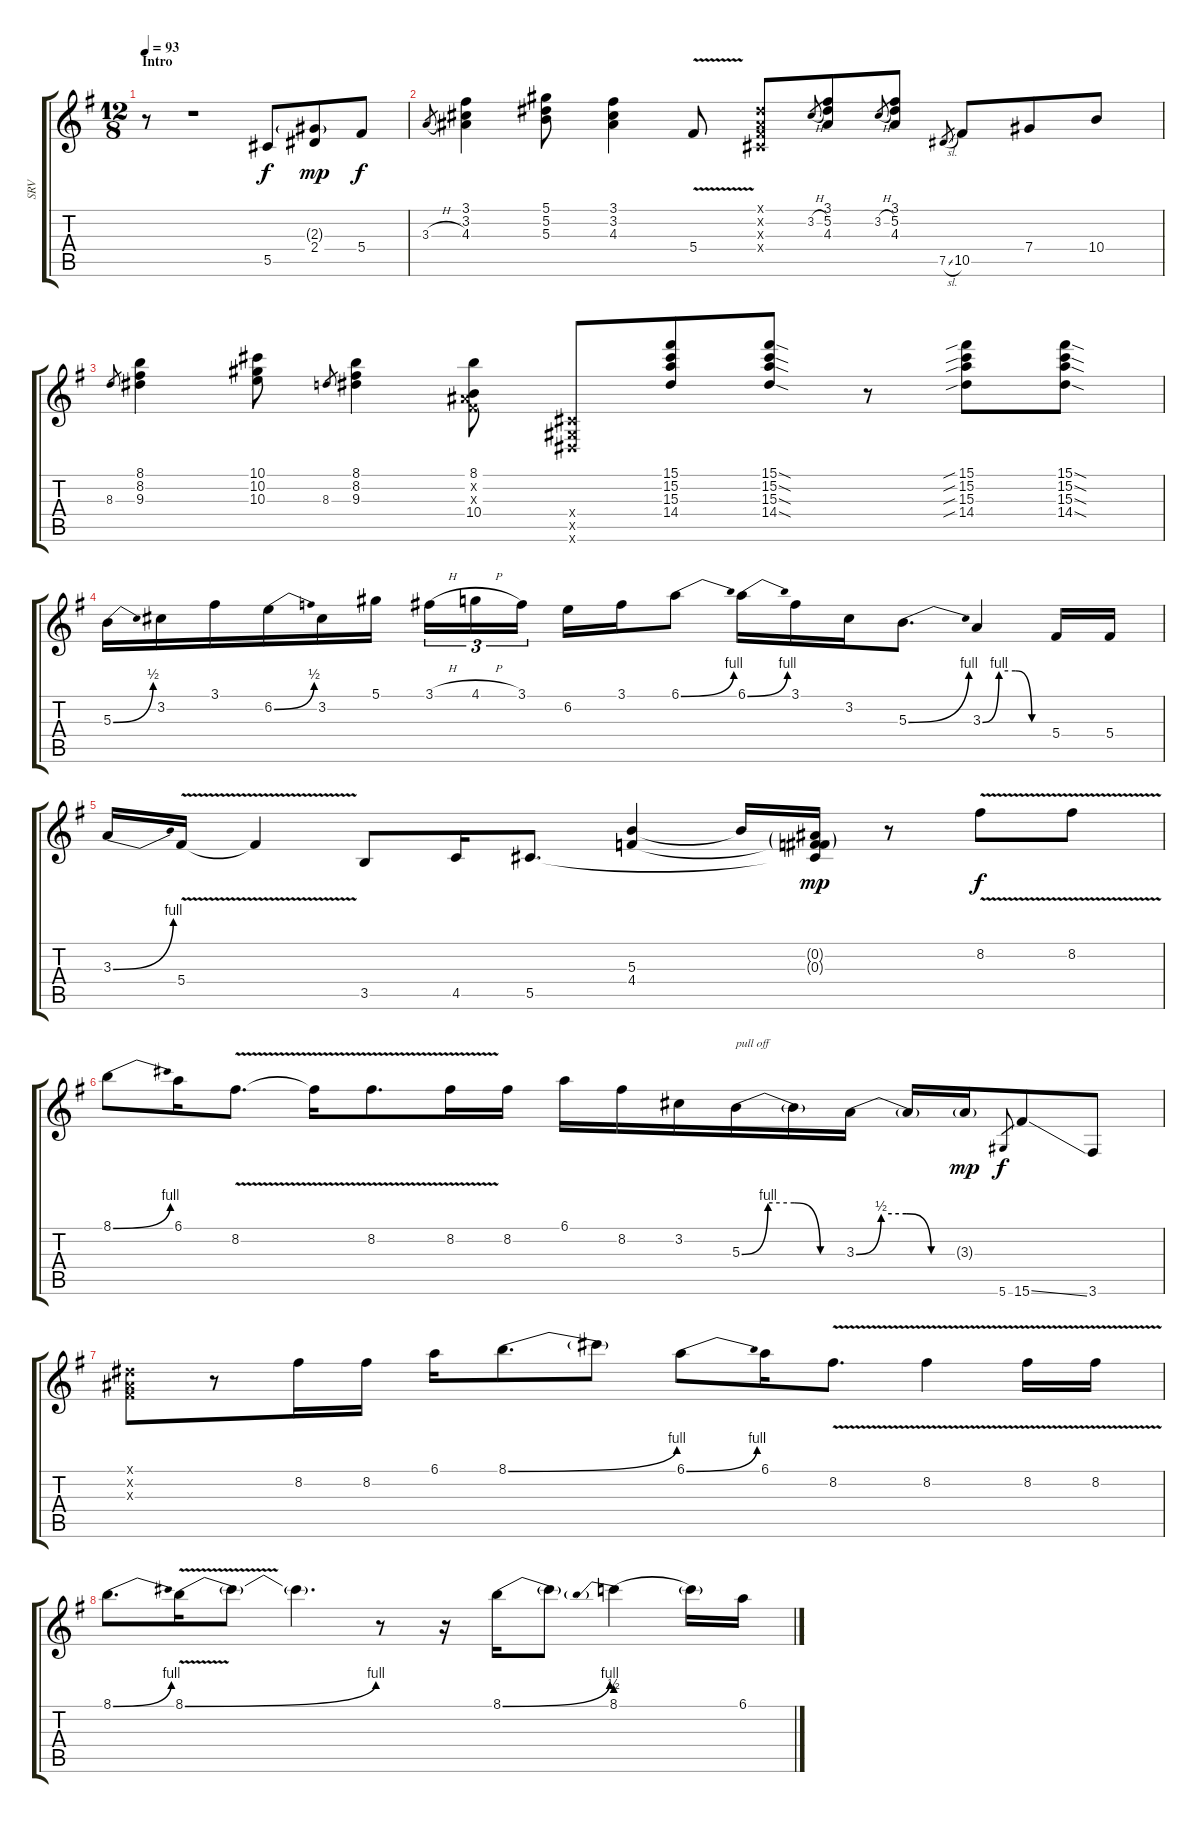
\track ("SRV" "SRV") {instrument distortionguitar}
\staff {score tabs}
\tuning (Eb4 Bb3 Gb3 Db3 Ab2 Eb2) {hide}
\ts (12 8)
\section ("" "Intro")
\tempo 93
\clef g2
\ks g
r.8{dy f instrument distortionguitar} r.1 5.5.8 (2.3{g} 2.4).8{dy mp} 5.4.8{dy f} |
3.3{h}.8{gr} (3.1 3.2 4.3).4 (5.1 5.2 5.3).8 (3.1 3.2 4.3).4 5.4{v}.8 (0.1{x} 0.2{x} 0.3{x} 0.4{x}).8 3.2{h}.8{gr} (3.1 5.2 4.3).8 3.2{h}.8{gr} (3.1 5.2 4.3).8 7.5{sl}.8{gr} 10.5.8 7.4.8 10.4.8 |
8.3.8{gr} (8.1 8.2 9.3).4 (10.1 10.2 10.3).8 8.3.8{gr} (8.1 8.2 9.3).4 (8.1 0.2{x} 0.3{x} 10.4).8 (0.4{x} 0.5{x} 0.6{x}).8 (15.1 15.2 15.3 14.4).8 (15.1{sod} 15.2{sod} 15.3{sod} 14.4{sod}).8 r.8 (15.1{sib} 15.2{sib} 15.3{sib} 14.4{sib}).8 (15.1{sod} 15.2{sod} 15.3{sod} 14.4{sod}).8 |
5.3{be (bend 0 0 60 2)}.16 3.2.16 3.1.16 6.2{be (bend 0 0 60 2)}.16 3.2.16 5.1.16 3.1{h}.16{tu (3 2)} 4.1{h}.16{tu (3 2)} 3.1.16{tu (3 2)} 6.2.16 3.1.16 6.1{be (bend 0 0 60 4)}.8 6.1{be (bend 0 0 60 4)}.16 3.1.16 3.2.16 5.3{be (bend 0 0 60 4)}.8{d} 3.3{be (custom 0 0 15 4 30 4 45 0 60 0)}.4 5.4.16 5.4.16 |
3.3{be (bend 0 0 60 4)}.16 5.4{v}.16 5.4{t}.4 3.5.8 4.5.16 5.5.8{d} (5.3 4.4).4 5.3{t}.16 (0.2{g} 0.3{g} 4.4{t} 5.5{t}).16{dy mp} r.8 8.2{v}.8{dy f} 8.2{v}.8 |
8.1{be (bend 0 0 60 4)}.8 6.1.16 8.2{v}.8{d} 8.2{t}.16 8.2{v}.8{d} 8.2{v}.16 8.2.16 6.1.16 8.2.16 3.2.16 5.3{be (custom 0 0 15 4 30 4 45 0 60 0)}.16{txt "pull off"} 5.3{t}.16 3.3{be (custom 0 0 15 2 30 2 45 0 60 0)}.16 3.3{t}.16 3.3{g}.16{dy mp} 5.6.8{gr dy f} 15.6{ss}.8 3.6.8 |
(0.1{x} 0.2{x} 0.3{x}).8 r.8 8.2.16 8.2.16 6.1.16 8.1{be (bend 0 0 60 4)}.8{d} 8.1{t}.8 6.1{be (bend 0 0 60 4)}.8 6.1.16 8.2{v}.8{d} 8.2{v}.4 8.2{v}.16 8.2{v}.16 |
8.1{be (bend 0 0 60 4)}.8{d} 8.1{be (bend 0 0 60 4) v}.16 8.1{t}.8 8.1{t}.4{d} r.8 r.16 8.1{be (bend 0 0 60 4)}.16 8.1{t}.8 8.1{be (prebend 0 2 60 2)}.4 8.1{t}.16 6.1.16
